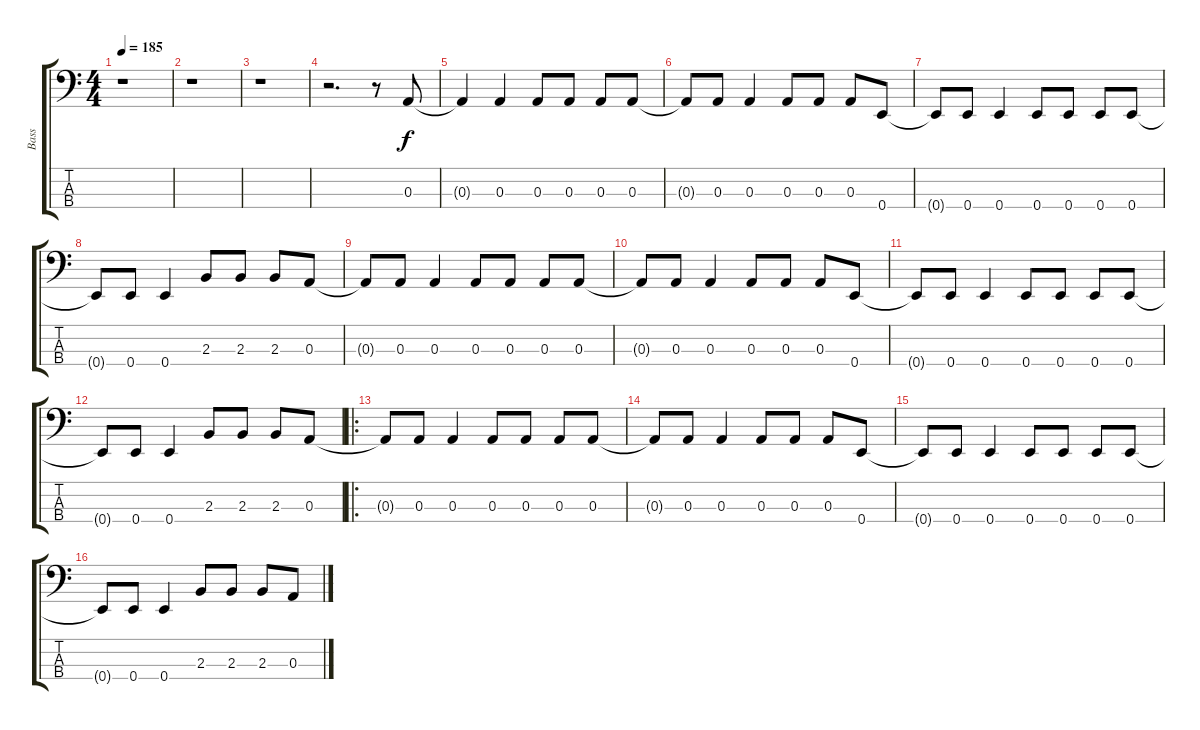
\track ("Bass" "Bass") {instrument electricbasspick}
\staff {score tabs}
\tuning (G2 D2 A1 E1) {hide}
\ts (4 4)
\tempo 185
\clef f4
\ks c
r.1{dy f instrument electricbasspick} |
r.1 |
r.1 |
r.2{d} r.8 0.3.8 |
0.3{t}.4 0.3.4 0.3.8 0.3.8 0.3.8 0.3.8 |
0.3{t}.8 0.3.8 0.3.4 0.3.8 0.3.8 0.3.8 0.4.8 |
0.4{t}.8 0.4.8 0.4.4 0.4.8 0.4.8 0.4.8 0.4.8 |
0.4{t}.8 0.4.8 0.4.4 2.3.8 2.3.8 2.3.8 0.3.8 |
0.3{t}.8 0.3.8 0.3.4 0.3.8 0.3.8 0.3.8 0.3.8 |
0.3{t}.8 0.3.8 0.3.4 0.3.8 0.3.8 0.3.8 0.4.8 |
0.4{t}.8 0.4.8 0.4.4 0.4.8 0.4.8 0.4.8 0.4.8 |
0.4{t}.8 0.4.8 0.4.4 2.3.8 2.3.8 2.3.8 0.3.8 |
\ro
0.3{t}.8 0.3.8 0.3.4 0.3.8 0.3.8 0.3.8 0.3.8 |
0.3{t}.8 0.3.8 0.3.4 0.3.8 0.3.8 0.3.8 0.4.8 |
0.4{t}.8 0.4.8 0.4.4 0.4.8 0.4.8 0.4.8 0.4.8 |
0.4{t}.8 0.4.8 0.4.4 2.3.8 2.3.8 2.3.8 0.3.8
